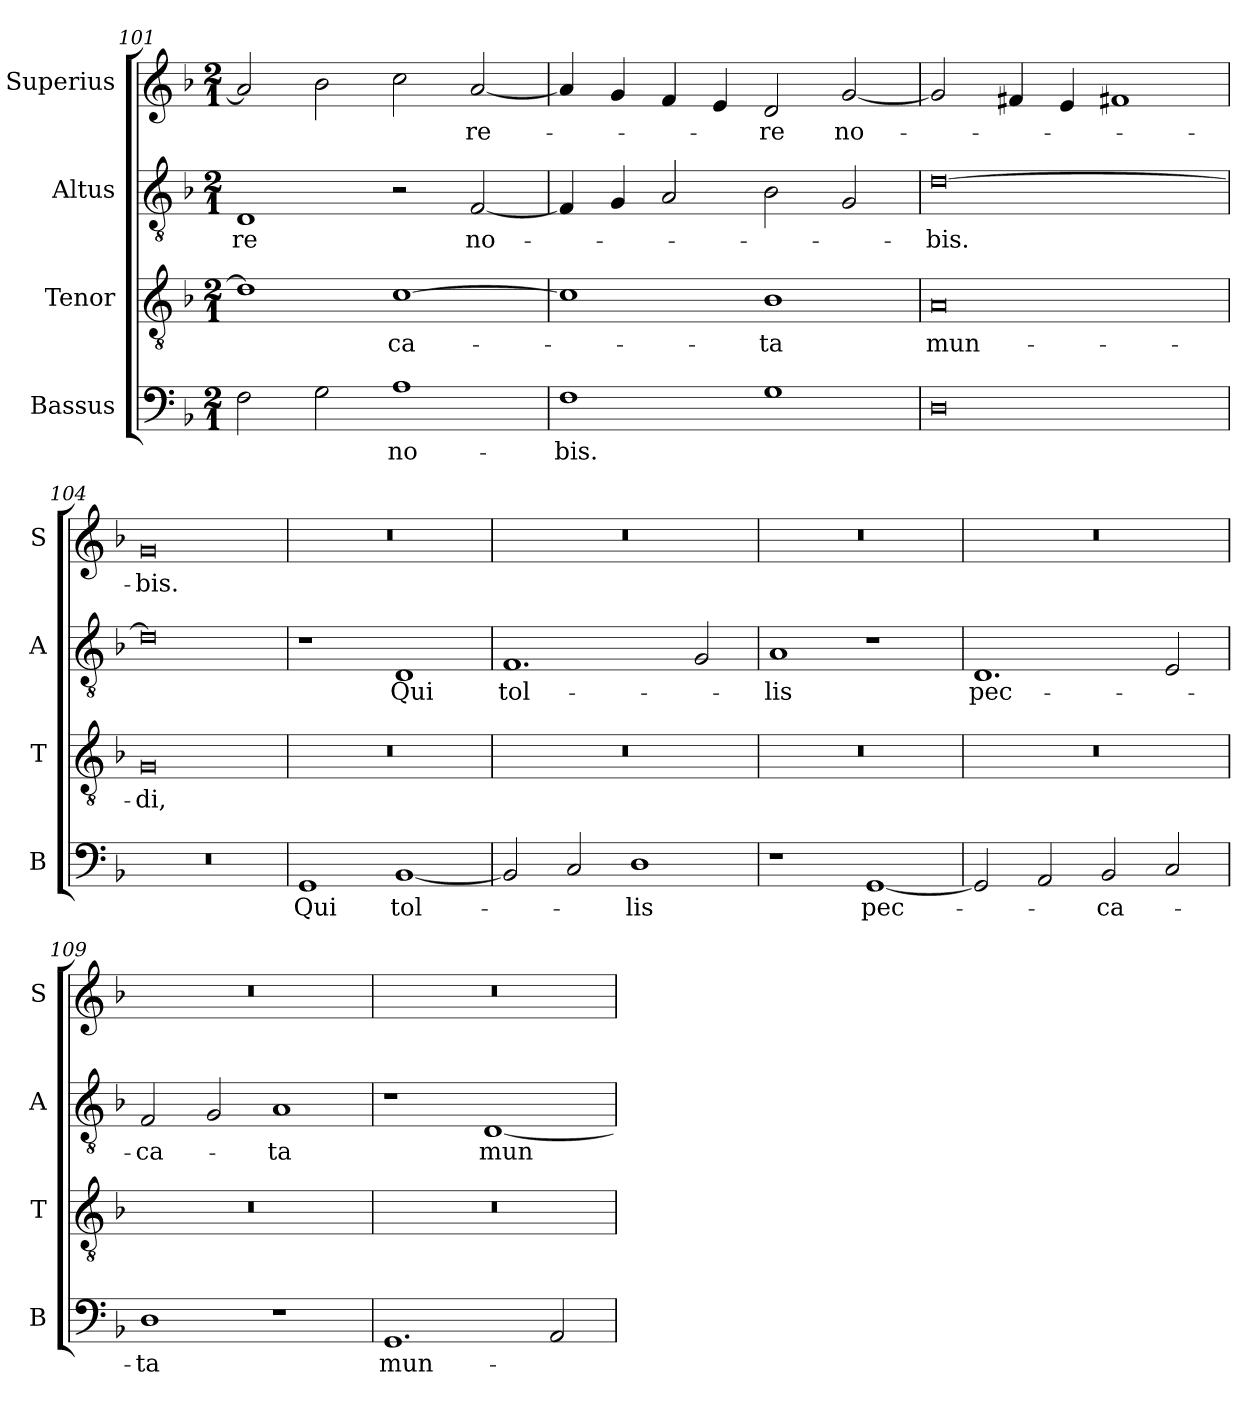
**kern	**text	**kern	**text	**kern	**text	**kern	**text
*part4	*part4	*part3	*part3	*part2	*part2	*part1	*part1
*staff4	*staff4	*staff3	*staff3	*staff2	*staff2	*staff1	*staff1
*I"Bassus	*	*I"Tenor	*	*I"Altus	*	*I"Superius	*
*I'B	*	*I'T	*	*I'A	*	*I'S	*
*clefF4	*	*clefGv2	*	*clefGv2	*	*clefG2	*
*k[b-]	*	*k[b-]	*	*k[b-]	*	*k[b-]	*
*M2/1	*	*M2/1	*	*M2/1	*	*M2/1	*
=101	=101	=101	=101	=101	=101	=101	=101
2F	.	1d]	.	1D	-re	2a]	.
2G	.	.	.	.	.	2b-	.
1A	no-	[1c	-ca-	2r	.	2cc	.
.	.	.	.	[2F	no-	[2a	-re-
=102	=102	=102	=102	=102	=102	=102	=102
1F	-bis.	1c]	.	4F]	.	4a]	.
.	.	.	.	4G	.	4g	.
.	.	.	.	2A	.	4f	.
.	.	.	.	.	.	4e	.
1G	.	1B-	-ta	2B-	.	2d	-re
.	.	.	.	2G	.	[2g	no-
=103	=103	=103	=103	=103	=103	=103	=103
0D	.	0A	mun-	[0d	-bis.	2g]	.
.	.	.	.	.	.	4f#X	.
.	.	.	.	.	.	4e	.
.	.	.	.	.	.	1f#X	.
=104	=104	=104	=104	=104	=104	=104	=104
0r	.	0G	-di,	0d]	.	0g	-bis.
=105	=105	=105	=105	=105	=105	=105	=105
1GG	Qui	0r	.	1r	.	0r	.
[1BB-	tol-	.	.	1D	Qui	.	.
=106	=106	=106	=106	=106	=106	=106	=106
2BB-]	.	0r	.	1.F	tol-	0r	.
2C	.	.	.	.	.	.	.
1D	-lis	.	.	.	.	.	.
.	.	.	.	2G	.	.	.
=107	=107	=107	=107	=107	=107	=107	=107
1r	.	0r	.	1A	-lis	0r	.
[1GG	pec-	.	.	1r	.	.	.
=108	=108	=108	=108	=108	=108	=108	=108
2GG]	.	0r	.	1.D	pec-	0r	.
2AA	.	.	.	.	.	.	.
2BB-	-ca-	.	.	.	.	.	.
2C	.	.	.	2E	.	.	.
=109	=109	=109	=109	=109	=109	=109	=109
1D	-ta	0r	.	2F	-ca-	0r	.
.	.	.	.	2G	.	.	.
1r	.	.	.	1A	-ta	.	.
=110	=110	=110	=110	=110	=110	=110	=110
1.GG	mun-	0r	.	1r	.	0r	.
.	.	.	.	[1D	mun-	.	.
2AA	.	.	.	.	.	.	.
=	=	=	=	=	=	=	=
*-	*-	*-	*-	*-	*-	*-	*-
